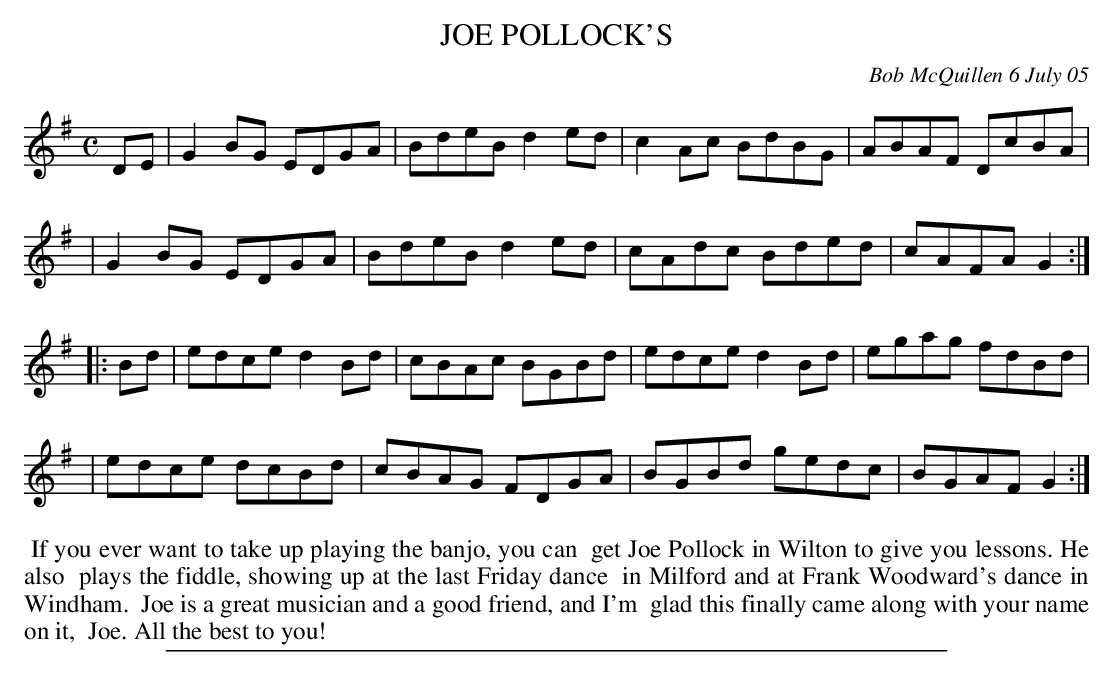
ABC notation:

X:1
T: JOE POLLOCK'S
C: Bob McQuillen 6 July 05
M: C
L: 1/8
K: G
DE \
| G2BG EDGA | BdeB d2ed | c2Ac BdBG | ABAF DcBA |
| G2BG EDGA | BdeB d2ed | cAdc Bded | cAFA G2 :|
|: Bd \
| edce d2Bd | cBAc BGBd | edce d2Bd | egag fdBd |
| edce dcBd | cBAG FDGA | BGBd gedc | BGAF G2 :|
